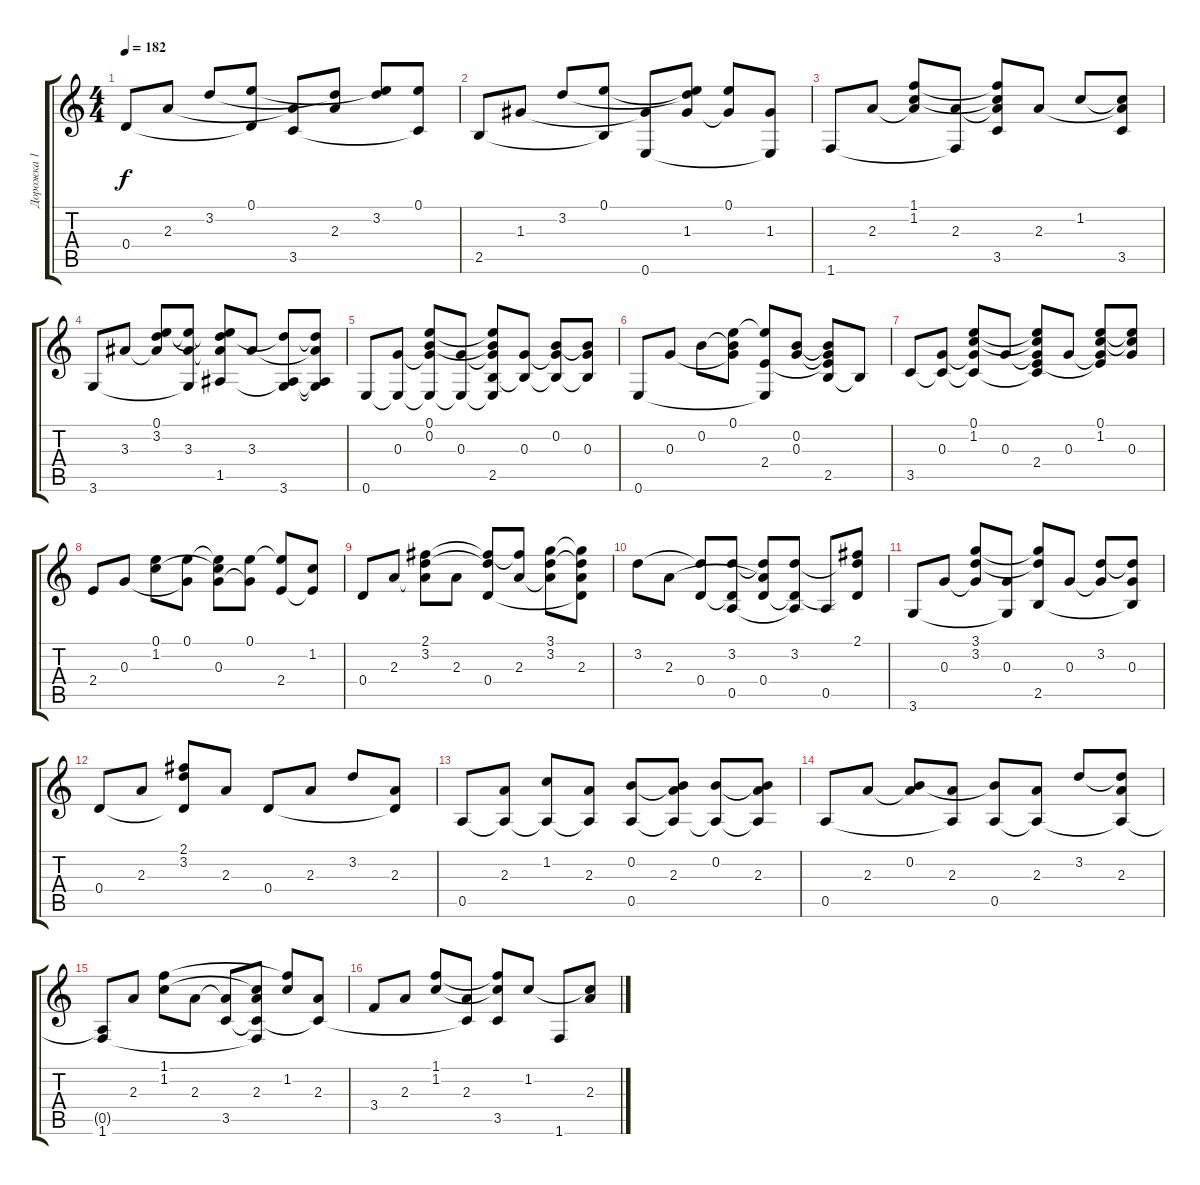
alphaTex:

\track ("Дорожка 1" "Дорожка 1") {instrument acousticguitarsteel}
\staff {score tabs}
\tuning (E4 B3 G3 D3 A2 E2) {hide}
\ts (4 4)
\tempo 182
\clef g2
\ks c
0.4.8{dy f} 2.3.8 3.2.8 (0.1 0.4{t}).8 (2.3{t} 3.5).8 (3.2{t} 2.3).8 (0.1{t} 3.2).8 (0.1 3.5{t}).8 |
2.5.8 1.3.8 3.2.8 (0.1 2.5{t}).8 (1.3{t} 0.6).8 (0.1{t} 3.2{t} 1.3).8 (0.1 1.3{t}).8 (1.3 0.6{t}).8 |
1.6.8 2.3.8 (1.1 1.2 2.3{t}).8 (2.3 1.6{t}).8 (1.1{t} 1.2{t} 2.3{t} 3.5).8 2.3.8 1.2.8 (1.2{t} 2.3{t} 3.5).8 |
3.6.8 3.3.8 (0.1 3.2 3.3{t}).8 (0.1{t} 3.3 3.6{t}).8 (0.1{t} 3.2{t} 3.3{t} 1.5).8 3.3.8 (3.2{t} 1.5{t} 3.6).8 (3.2{t} 3.3{t} 1.5{t} 3.6{t}).8 |
0.6.8 (0.3 0.6{t}).8 (0.1 0.2 0.3{t} 0.6{t}).8 (0.3 0.6{t}).8 (0.1{t} 0.2{t} 0.3{t} 2.5 0.6{t}).8 (0.3 2.5{t}).8 (0.2 0.3{t} 2.5{t}).8 (0.2{t} 0.3 2.5{t}).8 |
0.6.8 0.3.8 0.2.8 (0.1 0.2{t} 0.3{t}).8 (0.1{t} 2.4 0.6{t}).8 (0.2 0.3).8 (0.2{t} 0.3{t} 2.4{t} 2.5).8 2.5{t}.8 |
3.5.8 (0.3 3.5{t}).8 (0.1 1.2 0.3{t} 3.5{t}).8 0.3.8 (0.1{t} 1.2{t} 0.3{t} 2.4 3.5{t}).8 0.3.8 (0.1 1.2 0.3{t} 2.4{t}).8 (0.1{t} 1.2{t} 0.3).8 |
2.4.8 0.3.8 (0.1 1.2).8 (0.1 0.3{t}).8 (0.1{t} 1.2{t} 0.3).8 (0.1 0.3{t}).8 (0.1{t} 2.4).8 (1.2 2.4{t}).8 |
0.4.8 2.3.8 (2.1 3.2 2.3{t}).8 2.3.8 (2.1{t} 3.2{t} 0.4).8 (2.1{t} 2.3).8 (3.1 3.2 2.3{t}).8 (3.1{t} 3.2{t} 2.3 0.4{t}).8 |
3.2.8 2.3.8 (3.2{t} 0.4).8 (3.2 0.4{t} 0.5).8 (3.2{t} 2.3{t} 0.4).8 (3.2 0.4{t} 0.5{t}).8 0.5.8 (2.1 3.2{t} 0.4{t}).8 |
3.6.8 0.3.8 (3.1 3.2 0.3{t}).8 (0.3 3.6{t}).8 (3.1{t} 3.2{t} 2.5).8 0.3.8 (3.2 0.3{t}).8 (3.2{t} 0.3 2.5{t}).8 |
0.4.8 2.3.8 (2.1 3.2 0.4{t}).8 2.3.8 0.4.8 2.3.8 3.2.8 (2.3 0.4{t}).8 |
0.5.8 (2.3 0.5{t}).8 (1.2 0.5{t}).8 (2.3 0.5{t}).8 (0.2 0.5).8 (0.2{t} 2.3 0.5{t}).8 (0.2 0.5{t}).8 (0.2{t} 2.3 0.5{t}).8 |
0.5.8 2.3.8 (0.2 2.3{t}).8 (2.3 0.5{t}).8 (0.2{t} 0.5).8 (2.3 0.5{t}).8 3.2.8 (3.2{t} 2.3 0.5{t}).8 |
(0.5{t} 1.6).8 2.3.8 (1.1 1.2).8 2.3.8 (2.3{t} 3.5).8 (1.2{t} 2.3 3.5{t} 1.6{t}).8 (1.1{t} 1.2).8 (2.3 3.5{t}).8 |
3.4.8 2.3.8 (1.1 1.2).8 (2.3 3.5{t}).8 (1.1{t} 1.2{t} 3.5).8 1.2.8 1.6.8 (1.2{t} 2.3).8
